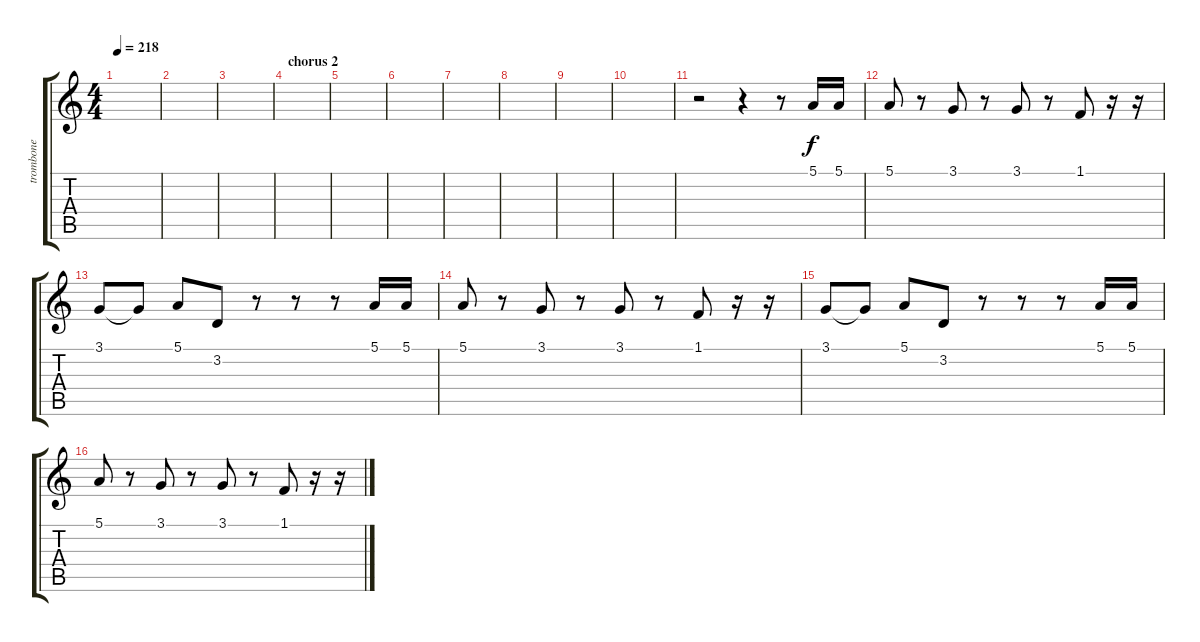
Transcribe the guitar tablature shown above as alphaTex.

\track ("trombone" "trombone") {instrument trombone}
\staff {score tabs}
\tuning (E4 B3 G3 D3 A2 E2) {hide}
\ts (4 4)
\tempo 218
\clef g2
\ks c
|
|
|
\section ("" "chorus 2")
|
|
|
|
|
|
|
r.2 r.4 r.8 5.1.16 5.1.16 |
5.1.8 r.8 3.1.8 r.8 3.1.8 r.8 1.1.8 r.16 r.16 |
3.1.8 3.1{t}.8 5.1.8 3.2.8 r.8 r.8 r.8 5.1.16 5.1.16 |
5.1.8 r.8 3.1.8 r.8 3.1.8 r.8 1.1.8 r.16 r.16 |
3.1.8 3.1{t}.8 5.1.8 3.2.8 r.8 r.8 r.8 5.1.16 5.1.16 |
5.1.8 r.8 3.1.8 r.8 3.1.8 r.8 1.1.8 r.16 r.16
